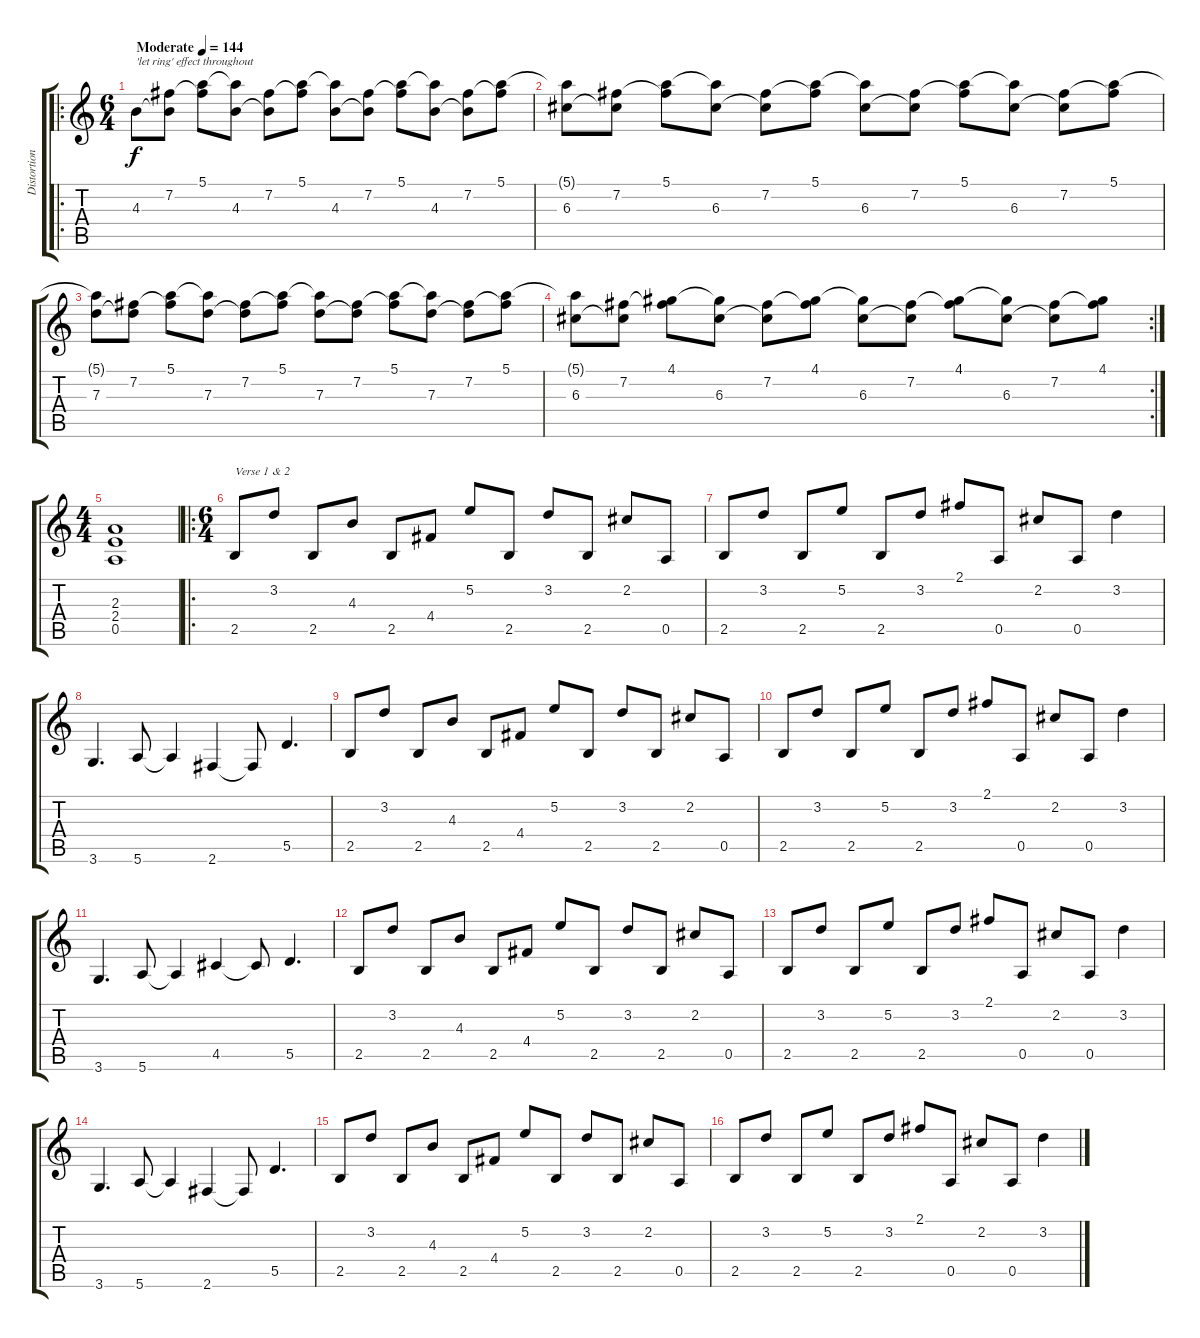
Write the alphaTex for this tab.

\track ("Distortion Guitar" "Distortion") {instrument overdrivenguitar}
\staff {score tabs}
\tuning (E4 B3 G3 D3 A2 E2) {hide}
\ro
\ts (6 4)
\tempo (144 "Moderate")
\clef g2
\ks c
4.3.8{txt "'let ring' effect throughout" dy f instrument overdrivenguitar} (7.2 4.3{t}).8 (5.1 7.2{t}).8 (5.1{t} 4.3).8 (7.2 4.3{t}).8 (5.1 7.2{t}).8 (5.1{t} 4.3).8 (7.2 4.3{t}).8 (5.1 7.2{t}).8 (5.1{t} 4.3).8 (7.2 4.3{t}).8 (5.1 7.2{t}).8 |
(5.1{t} 6.3).8 (7.2 6.3{t}).8 (5.1 7.2{t}).8 (5.1{t} 6.3).8 (7.2 6.3{t}).8 (5.1 7.2{t}).8 (5.1{t} 6.3).8 (7.2 6.3{t}).8 (5.1 7.2{t}).8 (5.1{t} 6.3).8 (7.2 6.3{t}).8 (5.1 7.2{t}).8 |
(5.1{t} 7.3).8 (7.2 7.3{t}).8 (5.1 7.2{t}).8 (5.1{t} 7.3).8 (7.2 7.3{t}).8 (5.1 7.2{t}).8 (5.1{t} 7.3).8 (7.2 7.3{t}).8 (5.1 7.2{t}).8 (5.1{t} 7.3).8 (7.2 7.3{t}).8 (5.1 7.2{t}).8 |
\rc 2
(5.1{t} 6.3).8 (7.2 6.3{t}).8 (4.1 7.2{t}).8 (4.1{t} 6.3).8 (7.2 6.3{t}).8 (4.1 7.2{t}).8 (4.1{t} 6.3).8 (7.2 6.3{t}).8 (4.1 7.2{t}).8 (4.1{t} 6.3).8 (7.2 6.3{t}).8 (4.1 7.2{t}).8 |
\ts (4 4)
(2.3 2.4 0.5).1 |
\ro
\ts (6 4)
2.5.8{txt "Verse 1 & 2"} 3.2.8 2.5.8 4.3.8 2.5.8 4.4.8 5.2.8 2.5.8 3.2.8 2.5.8 2.2.8 0.5.8 |
2.5.8 3.2.8 2.5.8 5.2.8 2.5.8 3.2.8 2.1.8 0.5.8 2.2.8 0.5.8 3.2.4 |
3.6.4{d} 5.6.8 5.6{t}.4 2.6.4 2.6{t}.8 5.5.4{d} |
2.5.8 3.2.8 2.5.8 4.3.8 2.5.8 4.4.8 5.2.8 2.5.8 3.2.8 2.5.8 2.2.8 0.5.8 |
2.5.8 3.2.8 2.5.8 5.2.8 2.5.8 3.2.8 2.1.8 0.5.8 2.2.8 0.5.8 3.2.4 |
3.6.4{d} 5.6.8 5.6{t}.4 4.5.4 4.5{t}.8 5.5.4{d} |
2.5.8 3.2.8 2.5.8 4.3.8 2.5.8 4.4.8 5.2.8 2.5.8 3.2.8 2.5.8 2.2.8 0.5.8 |
2.5.8 3.2.8 2.5.8 5.2.8 2.5.8 3.2.8 2.1.8 0.5.8 2.2.8 0.5.8 3.2.4 |
3.6.4{d} 5.6.8 5.6{t}.4 2.6.4 2.6{t}.8 5.5.4{d} |
2.5.8 3.2.8 2.5.8 4.3.8 2.5.8 4.4.8 5.2.8 2.5.8 3.2.8 2.5.8 2.2.8 0.5.8 |
2.5.8 3.2.8 2.5.8 5.2.8 2.5.8 3.2.8 2.1.8 0.5.8 2.2.8 0.5.8 3.2.4
